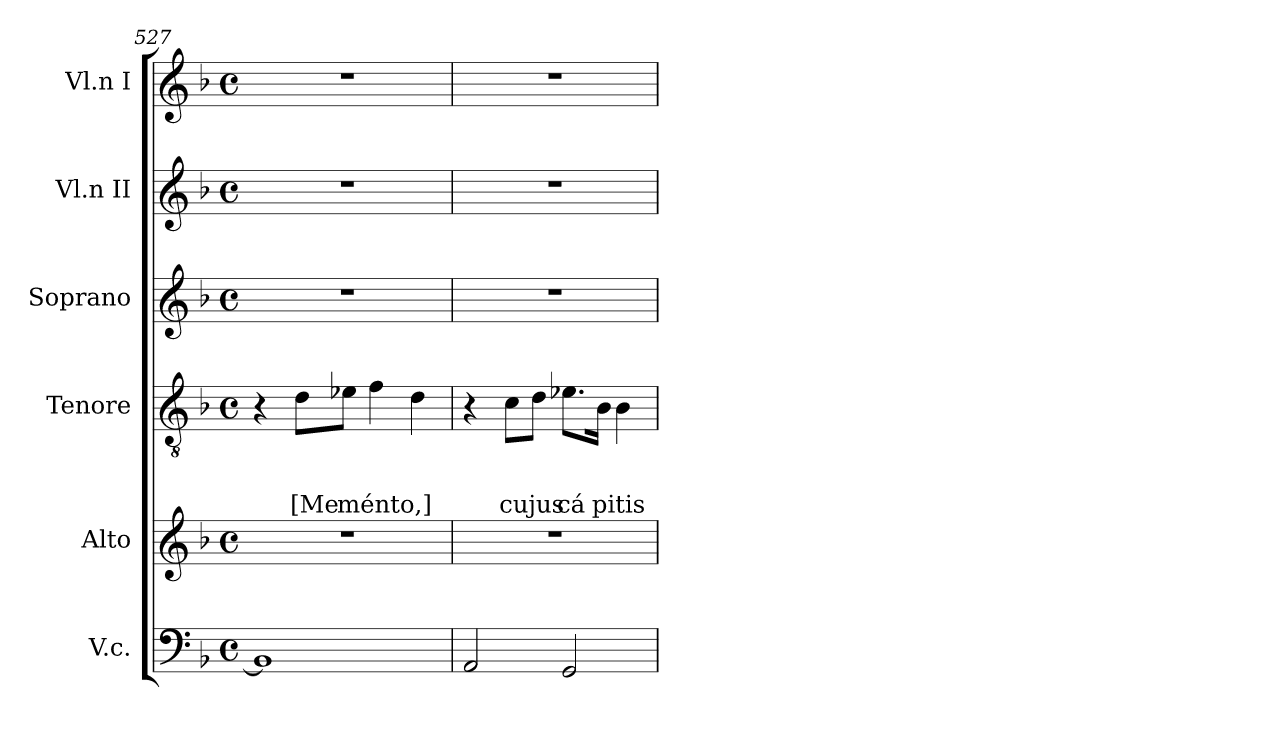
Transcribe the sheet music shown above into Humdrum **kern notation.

**kern	**kern	**kern	**text	**text	**text	**kern	**kern	**kern
*part6	*part5	*part4	*part4	*part4	*part4	*part3	*part2	*part1
*staff6	*staff5	*staff4	*staff4	*staff4	*staff4	*staff3	*staff2	*staff1
*I"V.c.	*I"Alto	*I"Tenore	*	*	*	*I"Soprano	*I"Vl.n II	*I"Vl.n I
*I'V.c.	*I'Alto	*I'Tenore	*	*	*	*I'Soprano	*I'Vl.n II	*I'Vl.n I
*clefF4	*clefG2	*clefGv2	*	*	*	*clefG2	*clefG2	*clefG2
*k[b-]	*k[b-]	*k[b-]	*	*	*	*k[b-]	*k[b-]	*k[b-]
*F:	*F:	*F:	*	*	*	*F:	*F:	*F:
*M4/4	*M4/4	*M4/4	*	*	*	*M4/4	*M4/4	*M4/4
*met(c)	*met(c)	*met(c)	*	*	*	*met(c)	*met(c)	*met(c)
=527	=527	=527	=527	=527	=527	=527	=527	=527
1BB-]	1r	4r	.	.	.	1r	1r	1r
!	!	!	!	!	!LO:LY:b	!	!	!
.	.	8d\L	.	.	[Me	.	.	.
!	!	!	!	!	!LO:LY:b	!	!	!
.	.	8e-X\J	.	.	ménto,]	.	.	.
.	.	4f\	.	.	.	.	.	.
.	.	4d\	.	.	.	.	.	.
=528	=528	=528	=528	=528	=528	=528	=528	=528
2AA/	1r	4r	.	.	.	1r	1r	1r
!	!	!	!	!	!LO:LY:b	!	!	!
.	.	8c\L	.	.	cujus	.	.	.
.	.	8d\J	.	.	.	.	.	.
!	!	!	!	!	!LO:LY:b	!	!	!
2GG/	.	8.e-X\L	.	.	cá	.	.	.
!	!	!	!	!	!LO:LY:b	!	!	!
.	.	16B-\Jk	.	.	pitis	.	.	.
.	.	4B-\	.	.	.	.	.	.
=	=	=	=	=	=	=	=	=
*-	*-	*-	*-	*-	*-	*-	*-	*-
